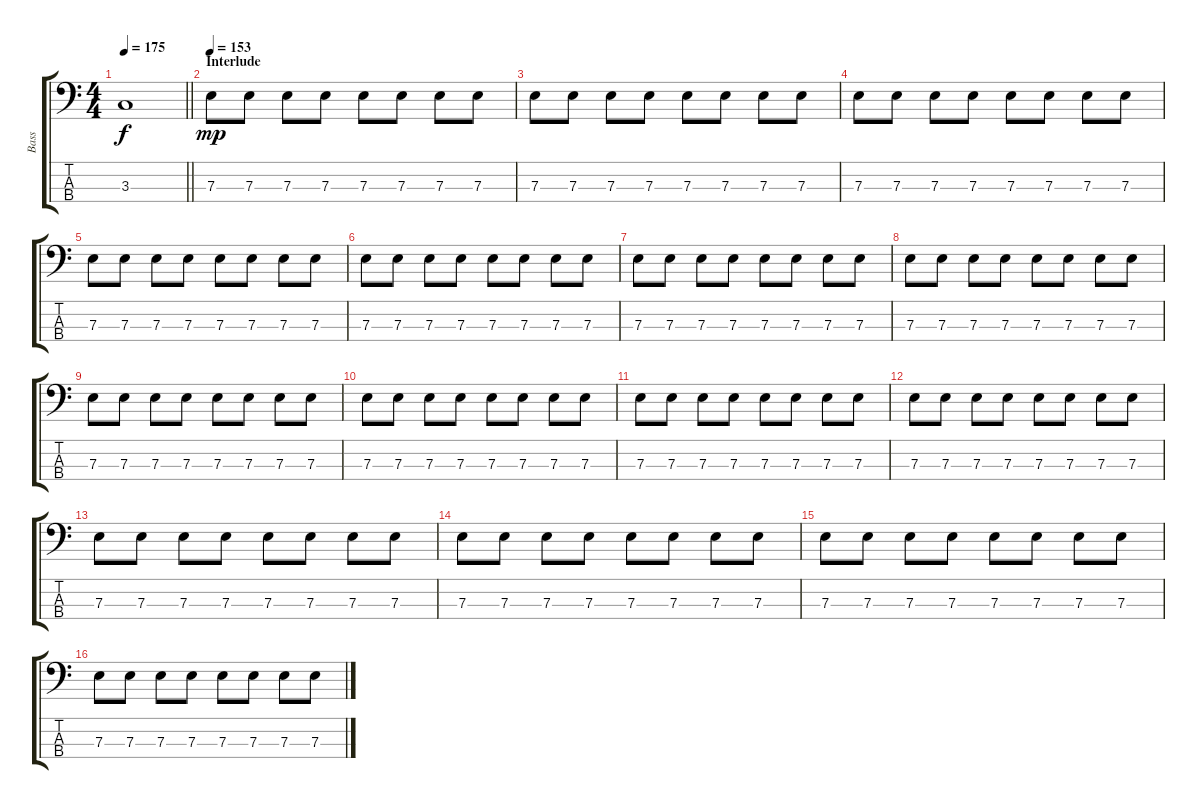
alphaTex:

\track ("Bass" "Bass") {instrument electricbassfinger}
\staff {score tabs}
\tuning (G2 D2 A1 E1) {hide}
\ts (4 4)
\tempo 175
\clef f4
\barLineRight lightlight
\ks c
3.3{t}.1{dy f} |
\section ("" "Interlude")
\tempo 153
7.3.8{dy mp} 7.3.8 7.3.8 7.3.8 7.3.8 7.3.8 7.3.8 7.3.8 |
7.3.8 7.3.8 7.3.8 7.3.8 7.3.8 7.3.8 7.3.8 7.3.8 |
7.3.8 7.3.8 7.3.8 7.3.8 7.3.8 7.3.8 7.3.8 7.3.8 |
7.3.8 7.3.8 7.3.8 7.3.8 7.3.8 7.3.8 7.3.8 7.3.8 |
7.3.8 7.3.8 7.3.8 7.3.8 7.3.8 7.3.8 7.3.8 7.3.8 |
7.3.8 7.3.8 7.3.8 7.3.8 7.3.8 7.3.8 7.3.8 7.3.8 |
7.3.8 7.3.8 7.3.8 7.3.8 7.3.8 7.3.8 7.3.8 7.3.8 |
7.3.8 7.3.8 7.3.8 7.3.8 7.3.8 7.3.8 7.3.8 7.3.8 |
7.3.8 7.3.8 7.3.8 7.3.8 7.3.8 7.3.8 7.3.8 7.3.8 |
7.3.8 7.3.8 7.3.8 7.3.8 7.3.8 7.3.8 7.3.8 7.3.8 |
7.3.8 7.3.8 7.3.8 7.3.8 7.3.8 7.3.8 7.3.8 7.3.8 |
7.3.8 7.3.8 7.3.8 7.3.8 7.3.8 7.3.8 7.3.8 7.3.8 |
7.3.8 7.3.8 7.3.8 7.3.8 7.3.8 7.3.8 7.3.8 7.3.8 |
7.3.8 7.3.8 7.3.8 7.3.8 7.3.8 7.3.8 7.3.8 7.3.8 |
7.3.8 7.3.8 7.3.8 7.3.8 7.3.8 7.3.8 7.3.8 7.3.8
